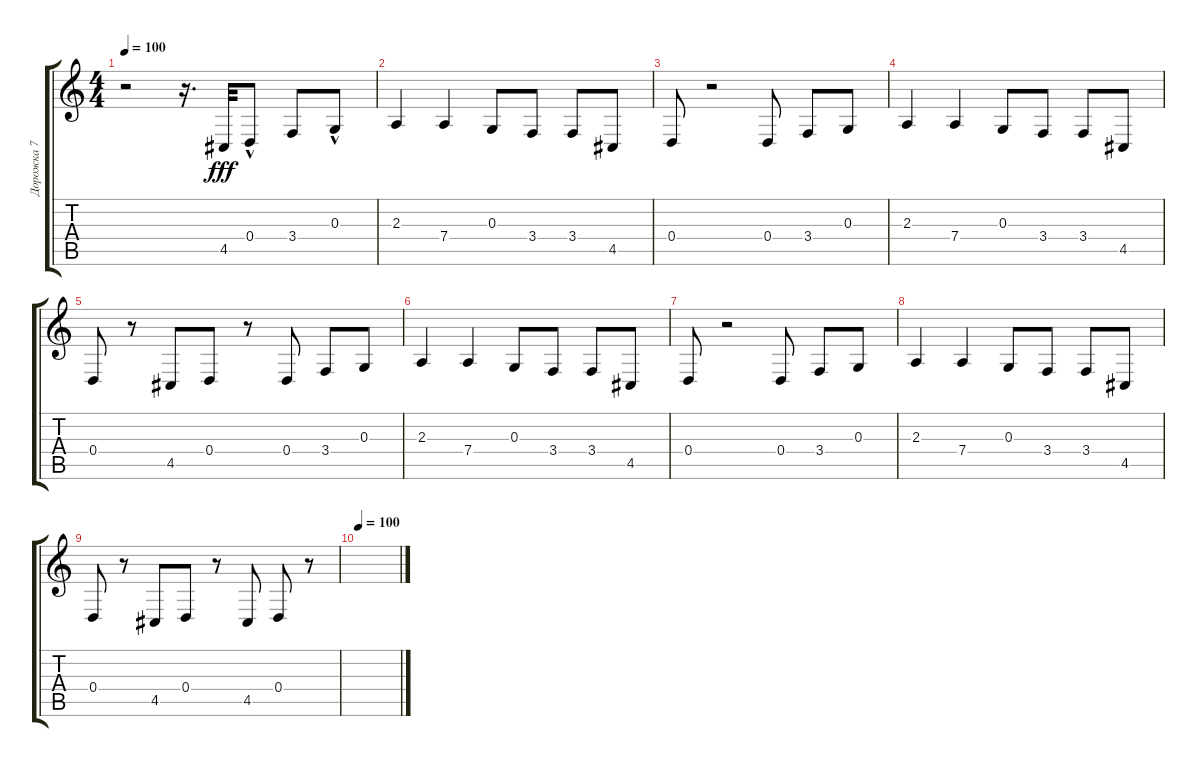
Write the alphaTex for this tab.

\track ("Дорожка 7" "Дорожка 7") {instrument trombone}
\staff {score tabs}
\tuning (E4 B3 G3 D3 A2 E2) {hide}
\ts (4 4)
\tempo 100
\clef g2
\ks c
r.2{dy fff instrument trombone} r.16{d} 4.5.32 0.4{hac}.8 3.4.8 0.3{hac}.8 |
2.3.4 7.4.4 0.3.8 3.4.8 3.4.8 4.5.8 |
0.4.8 r.2 0.4.8 3.4.8 0.3.8 |
2.3.4 7.4.4 0.3.8 3.4.8 3.4.8 4.5.8 |
0.4.8 r.8 4.5.8 0.4.8 r.8 0.4.8 3.4.8 0.3.8 |
2.3.4 7.4.4 0.3.8 3.4.8 3.4.8 4.5.8 |
0.4.8 r.2 0.4.8 3.4.8 0.3.8 |
2.3.4 7.4.4 0.3.8 3.4.8 3.4.8 4.5.8 |
0.4.8 r.8 4.5.8 0.4.8 r.8 4.5.8 0.4.8 r.8 |
\tempo 100
